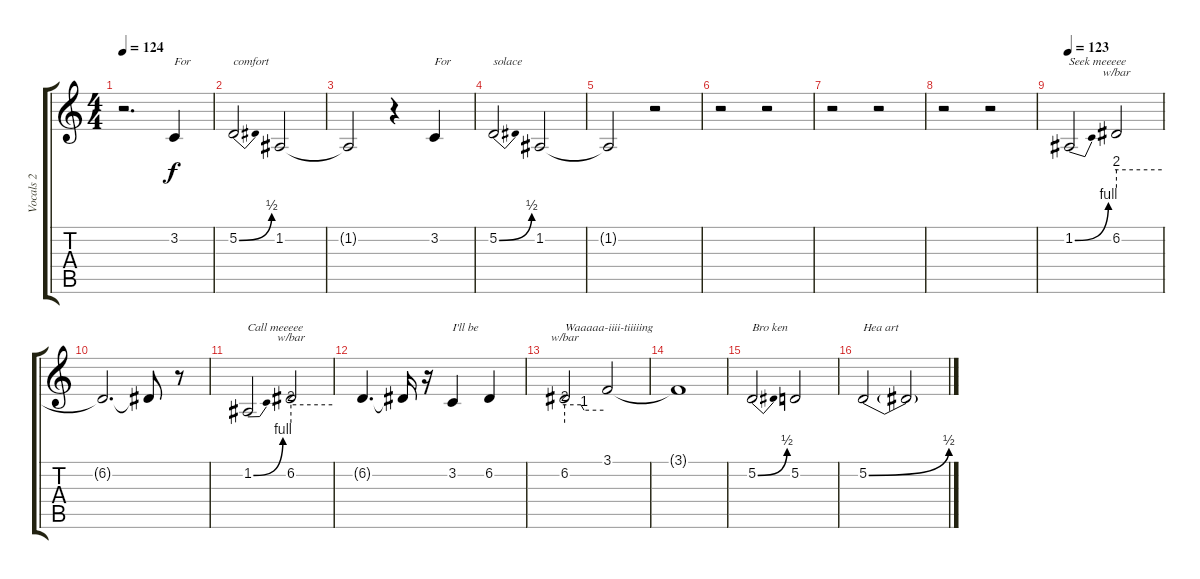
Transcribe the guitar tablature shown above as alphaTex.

\track ("Vocals 2" "Vocals 2") {instrument oboe}
\staff {score tabs}
\tuning (D4 A3 F3 C3 G2 C2) {hide}
\ts (4 4)
\tempo 124
\clef g2
\ks c
r.2{d dy f} 3.2.4{txt "For"} |
5.2{be (bend 0 0 60 2)}.2{txt "comfort"} 1.2.2 |
1.2{t}.2 r.4 3.2.4{txt "For"} |
5.2{be (bend 0 0 60 2)}.2{txt "solace"} 1.2.2 |
1.2{t}.2 r.2 |
r.2 r.2 |
r.2 r.2 |
r.2 r.2 |
\tempo 123
1.2{be (bend 0 0 60 4)}.2{txt "Seek meeeee"} 6.2.2{tbe (custom default 0 0 0 8 60 8)} |
6.2{t}.2{d} 6.2{t}.8 r.8 |
1.2{be (bend 0 0 60 4)}.2{txt "Call meeeee"} 6.2.2{tbe (custom default 0 0 0 8 60 8)} |
6.2{t}.4{d} 6.2{t}.16 r.16 3.2.4{txt "I'll be"} 6.2.4 |
6.2.2{tbe (custom default 0 0 0 8 25 8 30 4 60 4) txt "Waaaaa-iiii-tiiiiing"} 3.1.2 |
3.1{t}.1 |
5.2{be (bend 0 0 60 2)}.2{txt "Bro ken"} 5.2.2 |
5.2{be (bend 0 0 60 2)}.2{txt "Hea art"} 5.2{t}.2
